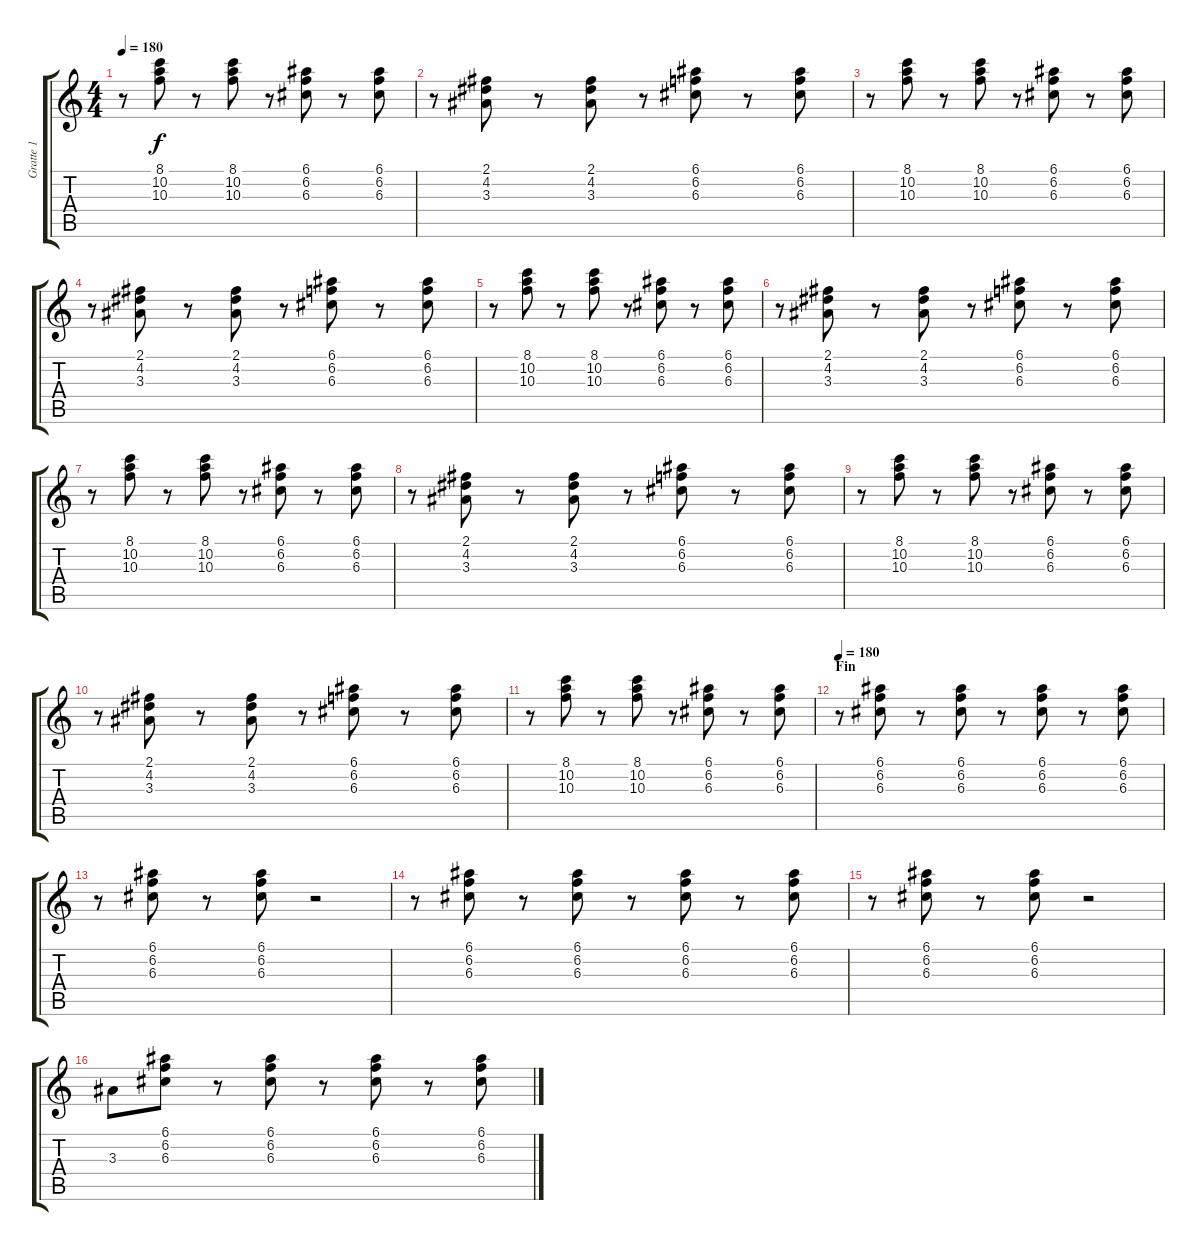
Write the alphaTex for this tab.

\track ("Gratte 1" "Gratte 1") {instrument overdrivenguitar}
\staff {score tabs}
\tuning (E4 B3 G3 D3 A2 E2) {hide}
\ts (4 4)
\tempo 180
\clef g2
\ks c
r.8{dy f} (8.1 10.2 10.3).8 r.8 (8.1 10.2 10.3).8 r.8 (6.1 6.2 6.3).8 r.8 (6.1 6.2 6.3).8 |
r.8 (2.1 4.2 3.3).8 r.8 (2.1 4.2 3.3).8 r.8 (6.1 6.2 6.3).8 r.8 (6.1 6.2 6.3).8 |
r.8 (8.1 10.2 10.3).8 r.8 (8.1 10.2 10.3).8 r.8 (6.1 6.2 6.3).8 r.8 (6.1 6.2 6.3).8 |
r.8 (2.1 4.2 3.3).8 r.8 (2.1 4.2 3.3).8 r.8 (6.1 6.2 6.3).8 r.8 (6.1 6.2 6.3).8 |
r.8 (8.1 10.2 10.3).8 r.8 (8.1 10.2 10.3).8 r.8 (6.1 6.2 6.3).8 r.8 (6.1 6.2 6.3).8 |
r.8 (2.1 4.2 3.3).8 r.8 (2.1 4.2 3.3).8 r.8 (6.1 6.2 6.3).8 r.8 (6.1 6.2 6.3).8 |
r.8 (8.1 10.2 10.3).8 r.8 (8.1 10.2 10.3).8 r.8 (6.1 6.2 6.3).8 r.8 (6.1 6.2 6.3).8 |
r.8 (2.1 4.2 3.3).8 r.8 (2.1 4.2 3.3).8 r.8 (6.1 6.2 6.3).8 r.8 (6.1 6.2 6.3).8 |
r.8 (8.1 10.2 10.3).8 r.8 (8.1 10.2 10.3).8 r.8 (6.1 6.2 6.3).8 r.8 (6.1 6.2 6.3).8 |
r.8 (2.1 4.2 3.3).8 r.8 (2.1 4.2 3.3).8 r.8 (6.1 6.2 6.3).8 r.8 (6.1 6.2 6.3).8 |
r.8 (8.1 10.2 10.3).8 r.8 (8.1 10.2 10.3).8 r.8 (6.1 6.2 6.3).8 r.8 (6.1 6.2 6.3).8 |
\section ("" "Fin")
\tempo 180
r.8 (6.1 6.2 6.3).8 r.8 (6.1 6.2 6.3).8 r.8 (6.1 6.2 6.3).8 r.8 (6.1 6.2 6.3).8 |
r.8 (6.1 6.2 6.3).8 r.8 (6.1 6.2 6.3).8 r.2 |
r.8 (6.1 6.2 6.3).8 r.8 (6.1 6.2 6.3).8 r.8 (6.1 6.2 6.3).8 r.8 (6.1 6.2 6.3).8 |
r.8 (6.1 6.2 6.3).8 r.8 (6.1 6.2 6.3).8 r.2 |
3.3.8 (6.1 6.2 6.3).8 r.8 (6.1 6.2 6.3).8 r.8 (6.1 6.2 6.3).8 r.8 (6.1 6.2 6.3).8
